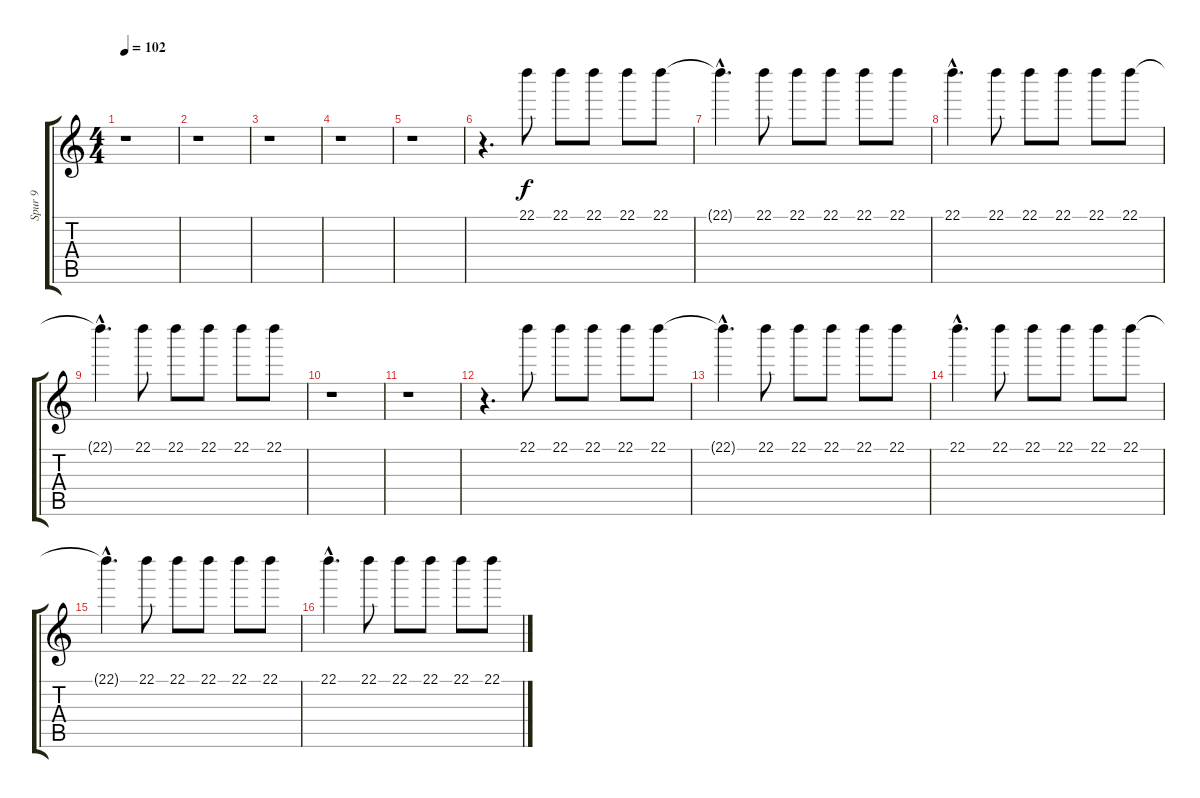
\track ("Spur 9" "Spur 9") {instrument electricguitarclean}
\staff {score tabs}
\tuning (E4 B3 G3 D3 A2 E2) {hide}
\ts (4 4)
\tempo 102
\clef g2
\ks c
r.1{dy f} |
r.1 |
r.1 |
r.1 |
r.1 |
r.4{d} 22.1.8 22.1.8 22.1.8 22.1.8 22.1.8 |
22.1{hac t}.4{d} 22.1.8 22.1.8 22.1.8 22.1.8 22.1.8 |
22.1{hac}.4{d} 22.1.8 22.1.8 22.1.8 22.1.8 22.1.8 |
22.1{hac t}.4{d} 22.1.8 22.1.8 22.1.8 22.1.8 22.1.8 |
r.1 |
r.1 |
r.4{d} 22.1.8 22.1.8 22.1.8 22.1.8 22.1.8 |
22.1{hac t}.4{d} 22.1.8 22.1.8 22.1.8 22.1.8 22.1.8 |
22.1{hac}.4{d} 22.1.8 22.1.8 22.1.8 22.1.8 22.1.8 |
22.1{hac t}.4{d} 22.1.8 22.1.8 22.1.8 22.1.8 22.1.8 |
22.1{hac}.4{d} 22.1.8 22.1.8 22.1.8 22.1.8 22.1.8
